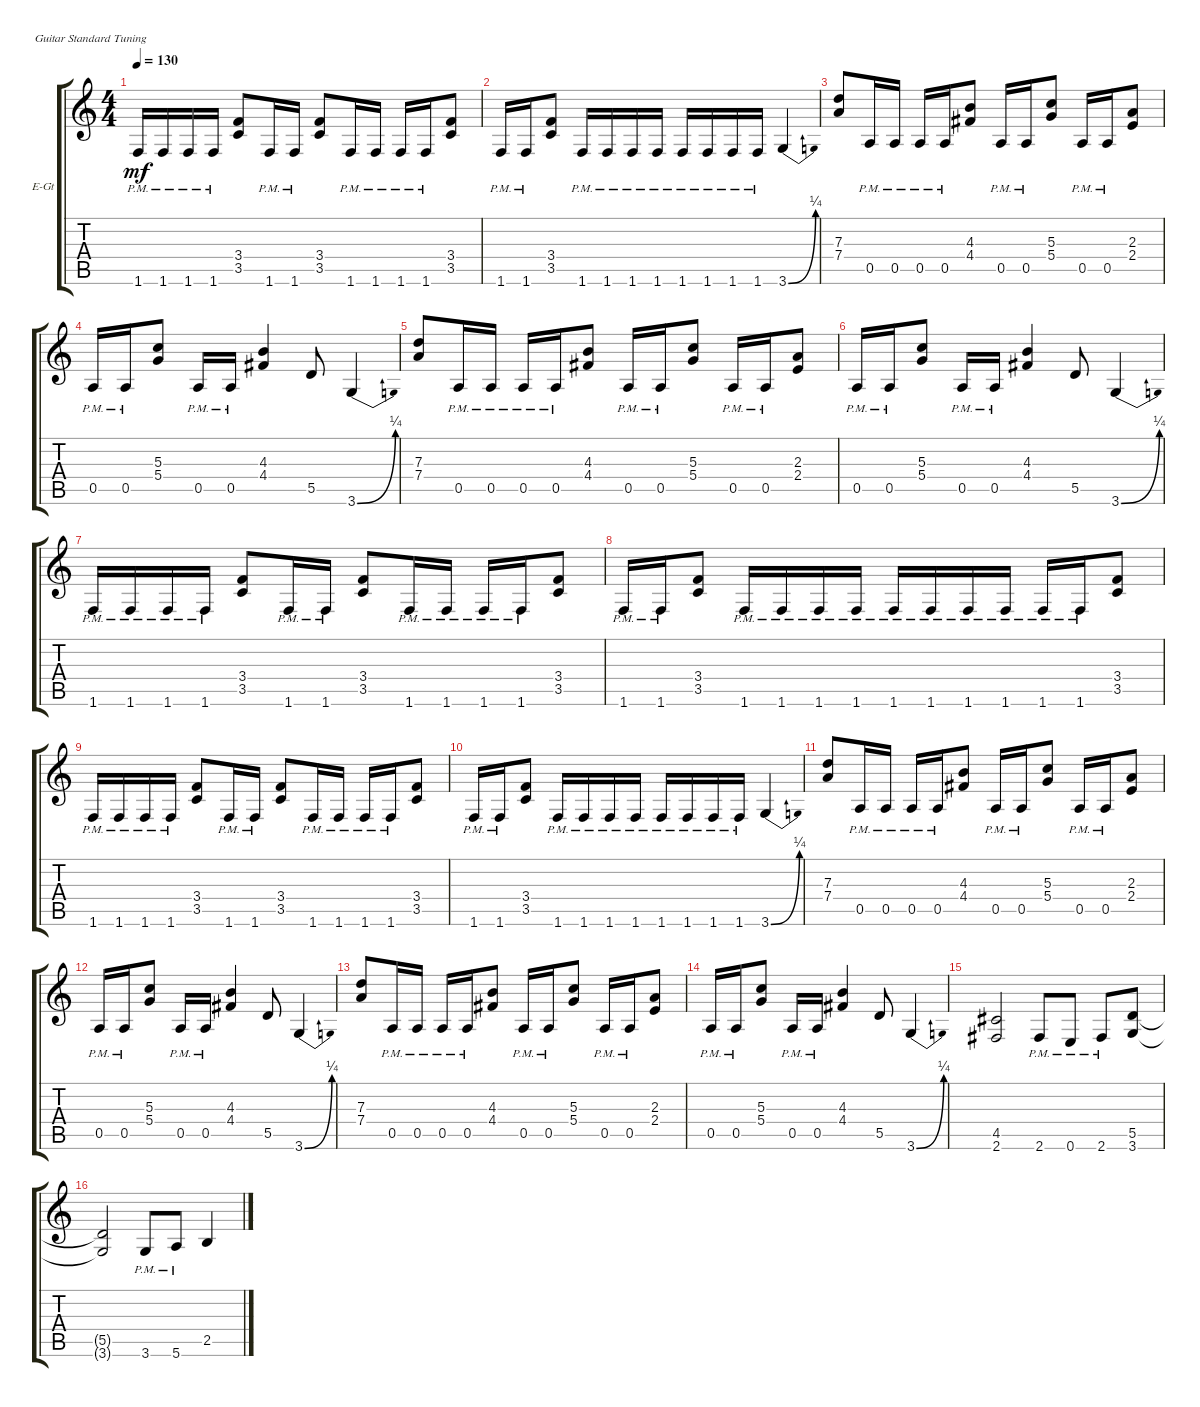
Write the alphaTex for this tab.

\defaultSystemsLayout 4
\bracketExtendMode groupsimilarinstruments
\firstSystemTrackNameOrientation horizontal
\otherSystemsTrackNameOrientation horizontal
\track ("Electric Guitar" "E-Gt") {instrument distortionguitar}
\staff {score tabs}
\tuning (E4 B3 G3 D3 A2 E2)
\ts (4 4)
\tempo 130
\clef g2
\scale
0.333333
\ks c
1.6{pm}.16{dy mf} 1.6{pm}.16 1.6{pm}.16 1.6{pm}.16 (3.5 3.4).8 1.6{pm}.16 1.6{pm}.16 (3.5 3.4).8 1.6{pm}.16 1.6{pm}.16 1.6{pm}.16 1.6{pm}.16 (3.5 3.4).8 |
\scale
0.333333 1.6{pm}.16 1.6{pm}.16 (3.5 3.4).8 1.6{pm}.16 1.6{pm}.16 1.6{pm}.16 1.6{pm}.16 1.6{pm}.16 1.6{pm}.16 1.6{pm}.16 1.6{pm}.16 3.6{be (bend 0 0 57 1)}.4 |
\scale
0.333333 (7.4 7.3).8 0.5{pm}.16 0.5{pm}.16 0.5{pm}.16 0.5{pm}.16 (4.4 4.3).8 0.5{pm}.16 0.5{pm}.16 (5.4 5.3).8 0.5{pm}.16 0.5{pm}.16 (2.4 2.3).8 |
\scale
0.333333 0.5{pm}.16 0.5{pm}.16 (5.4 5.3).8 0.5{pm}.16 0.5{pm}.16 (4.4 4.3).4 5.5.8 3.6{be (bend 0 0 57 1)}.4 |
\scale
0.333333 (7.4 7.3).8 0.5{pm}.16 0.5{pm}.16 0.5{pm}.16 0.5{pm}.16 (4.4 4.3).8 0.5{pm}.16 0.5{pm}.16 (5.4 5.3).8 0.5{pm}.16 0.5{pm}.16 (2.4 2.3).8 |
\scale
0.333333 0.5{pm}.16 0.5{pm}.16 (5.4 5.3).8 0.5{pm}.16 0.5{pm}.16 (4.4 4.3).4 5.5.8 3.6{be (bend 0 0 57 1)}.4 |
\scale
0.333333 1.6{pm}.16 1.6{pm}.16 1.6{pm}.16 1.6{pm}.16 (3.5 3.4).8 1.6{pm}.16 1.6{pm}.16 (3.5 3.4).8 1.6{pm}.16 1.6{pm}.16 1.6{pm}.16 1.6{pm}.16 (3.5 3.4).8 |
\scale
0.333333 1.6{pm}.16 1.6{pm}.16 (3.5 3.4).8 1.6{pm}.16 1.6{pm}.16 1.6{pm}.16 1.6{pm}.16 1.6{pm}.16 1.6{pm}.16 1.6{pm}.16 1.6{pm}.16 1.6{pm}.16 1.6{pm}.16 (3.4 3.5).8 |
\scale
0.333333 1.6{pm}.16 1.6{pm}.16 1.6{pm}.16 1.6{pm}.16 (3.5 3.4).8 1.6{pm}.16 1.6{pm}.16 (3.5 3.4).8 1.6{pm}.16 1.6{pm}.16 1.6{pm}.16 1.6{pm}.16 (3.5 3.4).8 |
\scale
0.333333 1.6{pm}.16 1.6{pm}.16 (3.5 3.4).8 1.6{pm}.16 1.6{pm}.16 1.6{pm}.16 1.6{pm}.16 1.6{pm}.16 1.6{pm}.16 1.6{pm}.16 1.6{pm}.16 3.6{be (bend 0 0 57 1)}.4 |
\scale
0.333333 (7.4 7.3).8 0.5{pm}.16 0.5{pm}.16 0.5{pm}.16 0.5{pm}.16 (4.4 4.3).8 0.5{pm}.16 0.5{pm}.16 (5.4 5.3).8 0.5{pm}.16 0.5{pm}.16 (2.4 2.3).8 |
\scale
0.333333 0.5{pm}.16 0.5{pm}.16 (5.4 5.3).8 0.5{pm}.16 0.5{pm}.16 (4.4 4.3).4 5.5.8 3.6{be (bend 0 0 57 1)}.4 |
\scale
0.333333 (7.4 7.3).8 0.5{pm}.16 0.5{pm}.16 0.5{pm}.16 0.5{pm}.16 (4.4 4.3).8 0.5{pm}.16 0.5{pm}.16 (5.4 5.3).8 0.5{pm}.16 0.5{pm}.16 (2.4 2.3).8 |
\scale
0.333333 0.5{pm}.16 0.5{pm}.16 (5.4 5.3).8 0.5{pm}.16 0.5{pm}.16 (4.4 4.3).4 5.5.8 3.6{be (bend 0 0 57 1)}.4 |
\scale
0.333333 (2.6 4.5).2 2.6{pm}.8 0.6{pm}.8 2.6{pm}.8 (5.5 3.6).8 |
\scale
0.333333 (3.6{t} 5.5{t}).2 3.6{pm}.8 5.6{pm}.8 2.5.4
